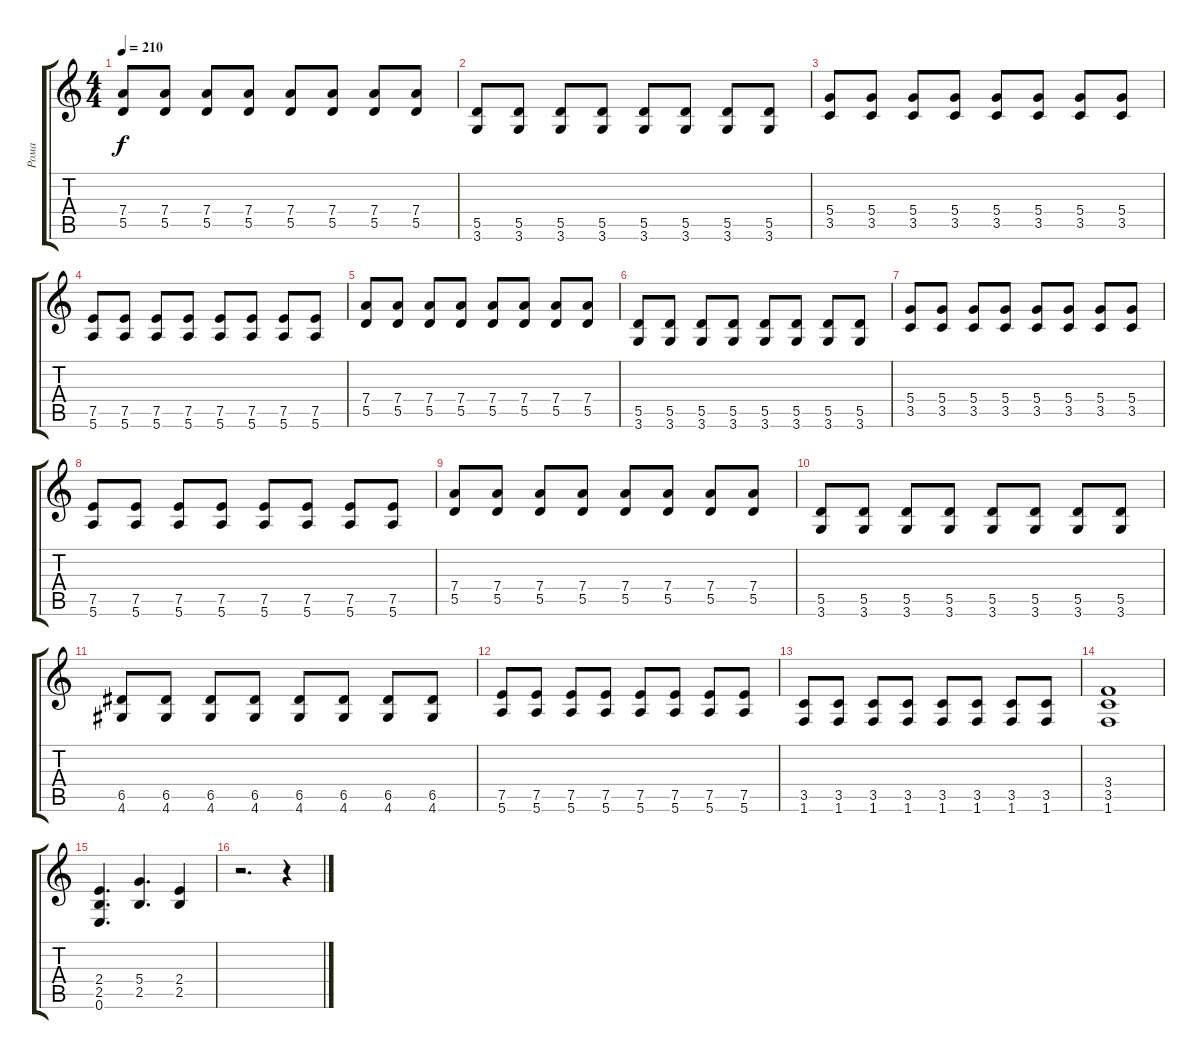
\track ("Рома" "Рома") {instrument overdrivenguitar}
\staff {score tabs}
\tuning (E4 B3 G3 D3 A2 E2) {hide}
\ts (4 4)
\tempo 210
\clef g2
\ks c
(7.4 5.5).8{dy f volume 14 instrument distortionguitar} (7.4 5.5).8 (7.4 5.5).8 (7.4 5.5).8 (7.4 5.5).8 (7.4 5.5).8 (7.4 5.5).8 (7.4 5.5).8 |
(5.5 3.6).8 (5.5 3.6).8 (5.5 3.6).8 (5.5 3.6).8 (5.5 3.6).8 (5.5 3.6).8 (5.5 3.6).8 (5.5 3.6).8 |
(5.4 3.5).8 (5.4 3.5).8 (5.4 3.5).8 (5.4 3.5).8 (5.4 3.5).8 (5.4 3.5).8 (5.4 3.5).8 (5.4 3.5).8 |
(7.5 5.6).8 (7.5 5.6).8 (7.5 5.6).8 (7.5 5.6).8 (7.5 5.6).8 (7.5 5.6).8 (7.5 5.6).8 (7.5 5.6).8 |
(7.4 5.5).8 (7.4 5.5).8 (7.4 5.5).8 (7.4 5.5).8 (7.4 5.5).8 (7.4 5.5).8 (7.4 5.5).8 (7.4 5.5).8 |
(5.5 3.6).8 (5.5 3.6).8 (5.5 3.6).8 (5.5 3.6).8 (5.5 3.6).8 (5.5 3.6).8 (5.5 3.6).8 (5.5 3.6).8 |
(5.4 3.5).8 (5.4 3.5).8 (5.4 3.5).8 (5.4 3.5).8 (5.4 3.5).8 (5.4 3.5).8 (5.4 3.5).8 (5.4 3.5).8 |
(7.5 5.6).8 (7.5 5.6).8 (7.5 5.6).8 (7.5 5.6).8 (7.5 5.6).8 (7.5 5.6).8 (7.5 5.6).8 (7.5 5.6).8 |
(7.4 5.5).8 (7.4 5.5).8 (7.4 5.5).8 (7.4 5.5).8 (7.4 5.5).8 (7.4 5.5).8 (7.4 5.5).8 (7.4 5.5).8 |
(5.5 3.6).8 (5.5 3.6).8 (5.5 3.6).8 (5.5 3.6).8 (5.5 3.6).8 (5.5 3.6).8 (5.5 3.6).8 (5.5 3.6).8 |
(6.5 4.6).8 (6.5 4.6).8 (6.5 4.6).8 (6.5 4.6).8 (6.5 4.6).8 (6.5 4.6).8 (6.5 4.6).8 (6.5 4.6).8 |
(7.5 5.6).8 (7.5 5.6).8 (7.5 5.6).8 (7.5 5.6).8 (7.5 5.6).8 (7.5 5.6).8 (7.5 5.6).8 (7.5 5.6).8 |
(3.5 1.6).8 (3.5 1.6).8 (3.5 1.6).8 (3.5 1.6).8 (3.5 1.6).8 (3.5 1.6).8 (3.5 1.6).8 (3.5 1.6).8 |
(3.4 3.5 1.6).1 |
(2.4 2.5 0.6).4{d} (5.4 2.5).4{d} (2.4 2.5).4 |
r.2{d} r.4
